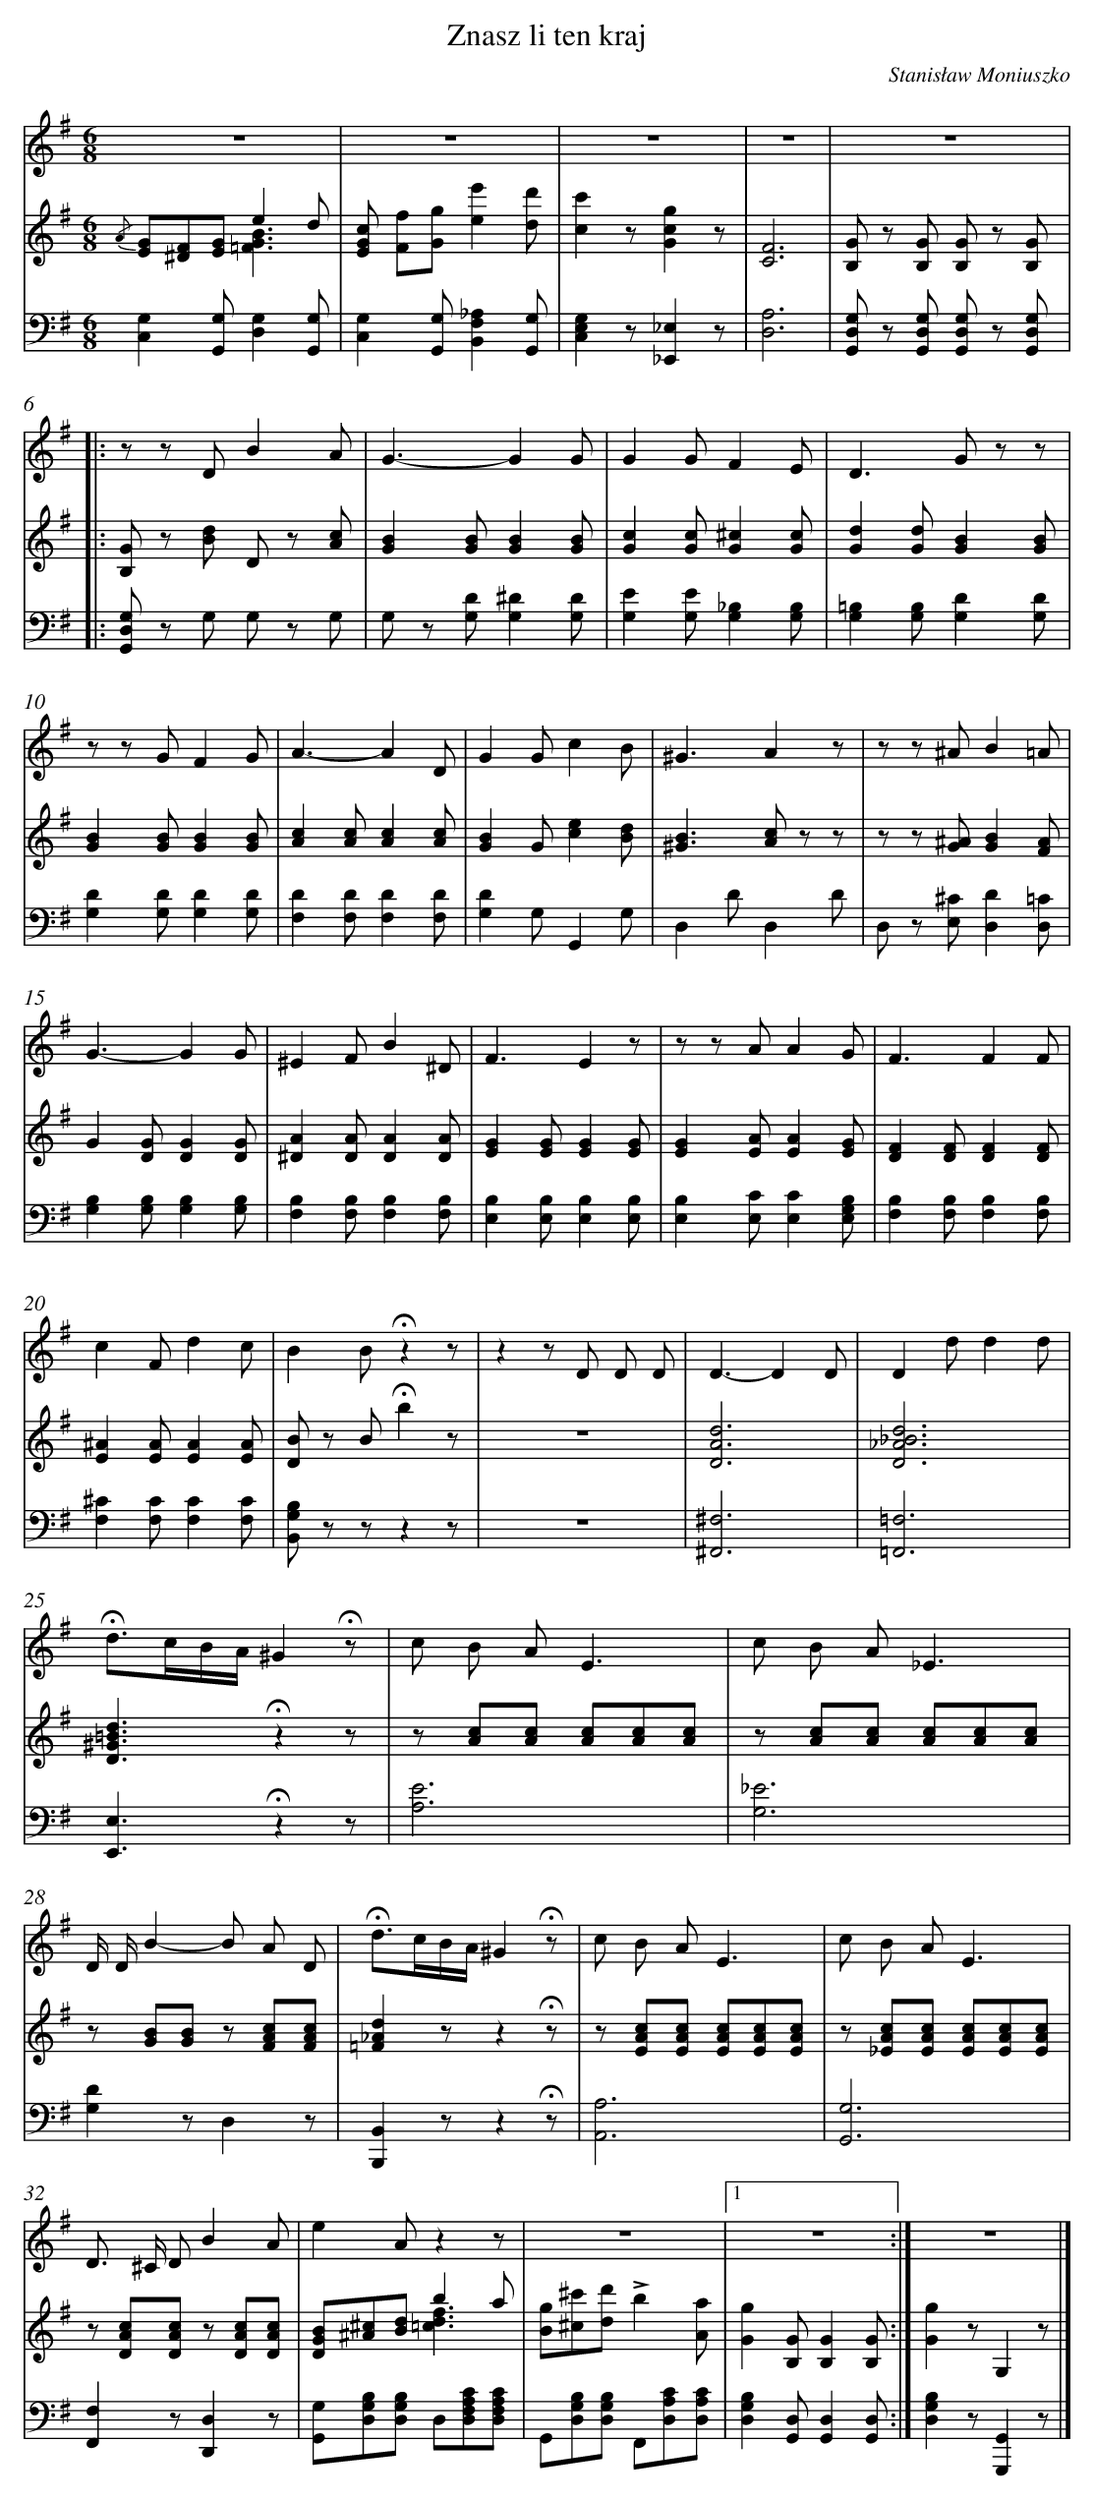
X:1
T: Znasz li ten kraj
C: Stanisław Moniuszko
L: 1/8
M: 6/8
V: 1 clef=treble
V: 2 clef=treble
V: 3 clef=bass
K: G
[V:1] z6 |
[V:2] {/A} [GE][F^D][GE]e2d & x3[B3G3=F3] |
[V:3] [G,2C,2][G,G,,][G,2D,2][G,G,,] |
[V:1] z6 |
[V:2] [cGE] [fF][gG][e'2e2][d'd] |
[V:3] [G,2C,2][G,G,,][_A,2F,2B,,2][G,G,,] |
[V:1] z6 |
[V:2] [c'2c2]z[g2c2G2]z |
[V:3] [G,2E,2C,2]z[_E,2_E,,2]z |
[V:1] z6 |
[V:2] [F6C6] |
[V:3] [A,6D,6] |
[V:1] z6 ]|:
[V:2] [GB,] z [GB,] [GB,] z [GB,] ]|:
[V:3] [G,D,G,,] z [G,D,G,,] [G,D,G,,] z [G,D,G,,] ]|:
[V:1] z z DB2A |
[V:2] [GB,] z [dB] D z [cA] |
[V:3] [G,D,G,,] z G, G, z G, |
[V:1] G3-G2G |
[V:2] [B2G2][BG][B2G2][BG] |
[V:3] G, z [DG,][^D2G,2][DG,] |
[V:1] G2GF2E |
[V:2] [c2G2][cG][^c2G2][cG] |
[V:3] [E2G,2][EG,][_B,2G,2][B,G,] |
[V:1] D2>G2 z z |
[V:2] [d2G2][dG][B2G2][BG] |
[V:3] [=B,2G,2][B,G,][D2G,2][DG,] |
[V:1] z z GF2G |
[V:2] [B2G2][BG][B2G2][BG] |
[V:3] [D2G,2][DG,][D2G,2][DG,] |
[V:1] A3-A2D |
[V:2] [c2A2][cA][c2A2][cA] |
[V:3] [D2F,2][DF,][D2F,2][DF,] |
[V:1] G2Gc2B |
[V:2] [B2G2]G[e2c2][dB] |
[V:3] [D2G,2]G,G,,2G, |
[V:1] ^G3A2z |
[V:2] [B2^G2]>[c2A2] z z |
[V:3] D,2DD,2D |
[V:1] z z ^AB2=A |
[V:2] z z [^AG][B2G2][AF] |
[V:3] D, z [^CE,][D2D,2][=CD,] |
[V:1] G3-G2G |
[V:2] G2[GD][G2D2][GD] |
[V:3] [B,2G,2][B,G,][B,2G,2][B,G,] |
[V:1] ^E2FB2^D |
[V:2] [A2^D2][AD][A2D2][AD] |
[V:3] [B,2F,2][B,F,][B,2F,2][B,F,] |
[V:1] F3E2z |
[V:2] [G2E2][GE][G2E2][GE] |
[V:3] [B,2E,2][B,E,][B,2E,2][B,E,] |
[V:1] z z AA2G |
[V:2] [G2E2][AE][A2E2][GE] |
[V:3] [B,2E,2][CE,][C2E,2][B,G,E,] |
[V:1] F3F2F |
[V:2] [F2D2][FD][F2D2][FD] |
[V:3] [B,2F,2][B,F,][B,2F,2][B,F,] |
[V:1] c2Fd2c |
[V:2] [^A2E2][AE][A2E2][AE] |
[V:3] [^C2F,2][CF,][C2F,2][CF,] |
[V:1] B2B!fermata!z2z |
[V:2] [BD] z B!fermata!b2z |
[V:3] [B,G,B,,] z zz2z |
[V:1] z2z D D D |
[V:2] z6 |
[V:3] z6 |
[V:1] D3-D2D |
[V:2] [d6A6D6] |
[V:3] [^F,6^F,,6] |
[V:1] D2dd2d |
[V:2] [d6_B6_A6D6] |
[V:3] [=F,6=F,,6] |
[V:1] !fermata!d>cB/A/^G2!fermata!z |
[V:2] [d3=B3^G3D3]!fermata!z2z |
[V:3] [E,3E,,3]!fermata!z2z |
[V:1] c B AE3 |
[V:2] z [cA][cA] [cA][cA][cA] |
[V:3] [E6A,6] |
[V:1] c B A_E3 |
[V:2] z [cA][cA] [cA][cA][cA] |
[V:3] [_E6G,6] |
[V:1] D/ D/B2-B A D |
[V:2] z [BG][BG] z [cAF][cAF] |
[V:3] [D2G,2]zD,2z |
[V:1] !fermata!d>cB/A/^G2!fermata!z |
[V:2] [d2_A2=F2]zz2!fermata!z |
[V:3] [B,,2B,,,2]zz2!fermata!z |
[V:1] c B AE3 |
[V:2] z [cAE][cAE] [cAE][cAE][cAE] |
[V:3] [A,6A,,6] |
[V:1] c B AE3 |
[V:2] z [cA_E][cAE] [cAE][cAE][cAE] |
[V:3] [G,6G,,6] |
[V:1] D> ^C DB2A |
[V:2] z [cAD][cAD] z [cAD][cAD] |
[V:3] [F,2F,,2]z[D,2D,,2]z |
[V:1] e2Az2z |
[V:2] [BGD][^c^A][dB]b2a & x3[f3d3=c3] |
[V:3] [G,G,,][B,G,D,][B,G,D,] D,[CA,F,D,][CA,F,D,] |
[V:1] z6 |[1
[V:2] [gB][^c'^c][d'd]!accent!b2[aA] |
[V:3] G,,[B,G,D,][B,G,D,] F,,[CA,D,][CA,D,] |
[V:1] z6 :|]
[V:2] [g2G2][GB,][G2B,2][GB,] :|]
[V:3] [B,2G,2D,2][D,G,,][D,2G,,2][D,G,,] :|]
[V:1] z6 |]
[V:2] [g2G2]zG,2z |]
[V:3] [B,2G,2D,2]z[G,,2G,,,2]z |]
